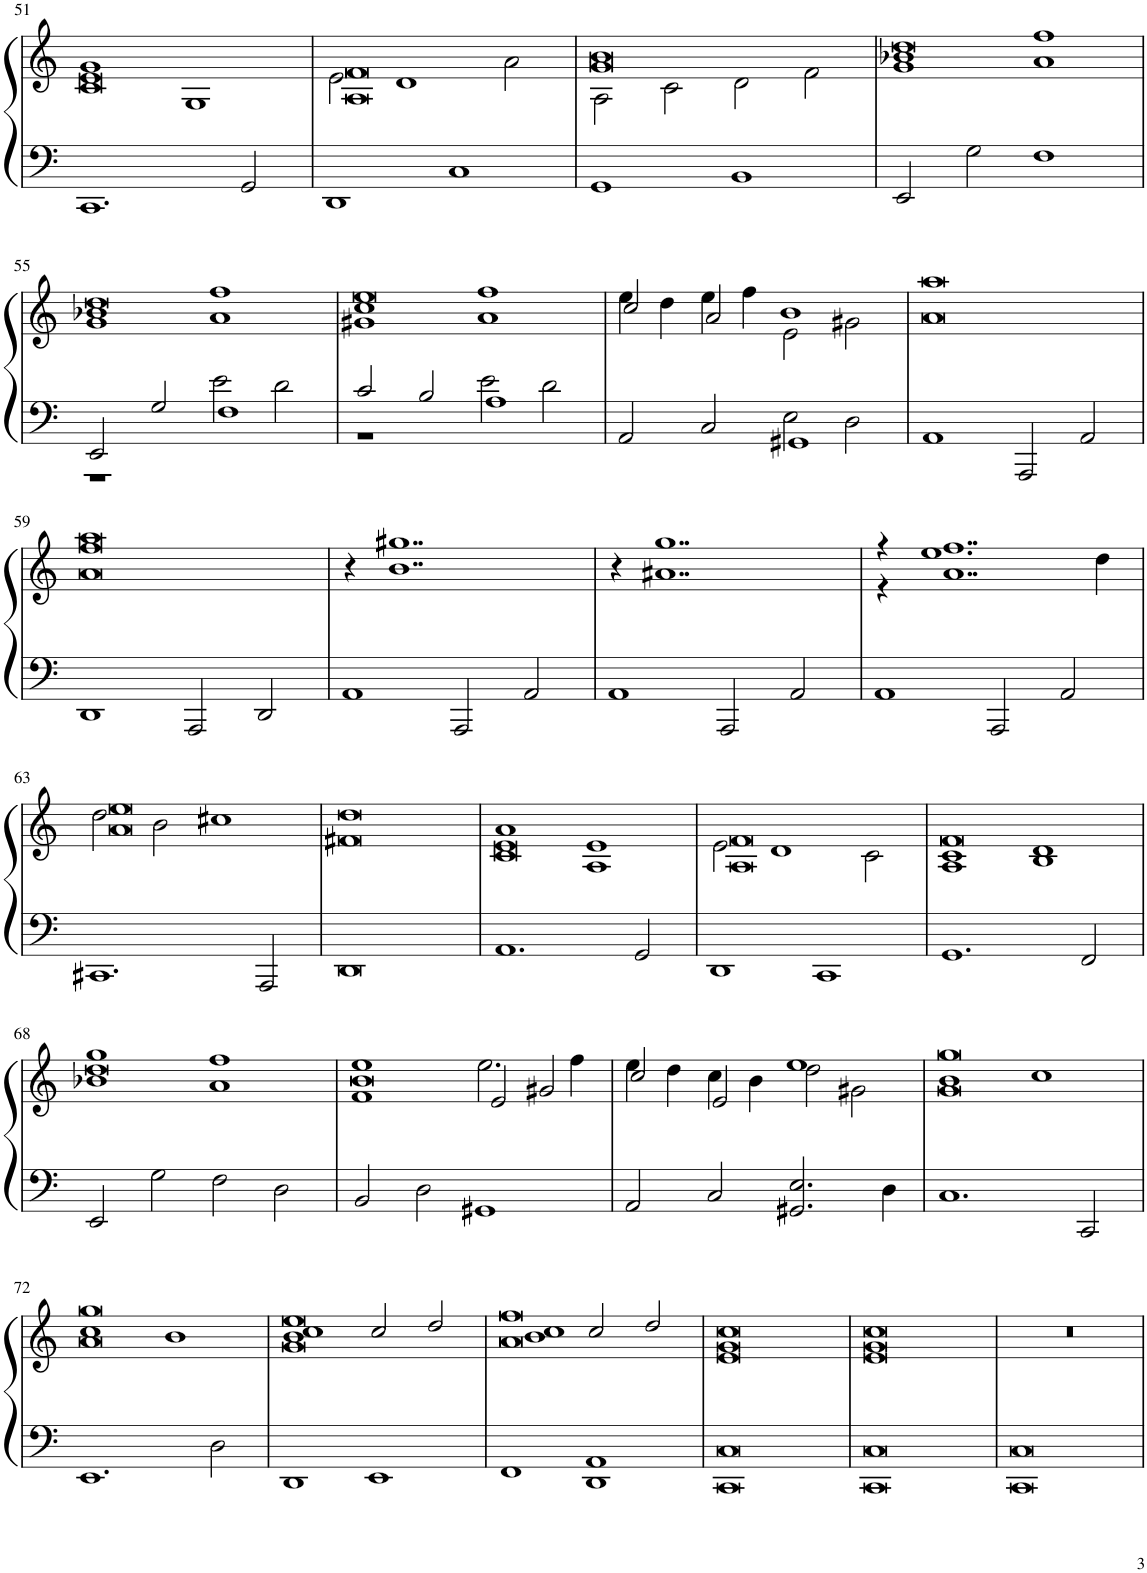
**kern	**kern
*part1	*part1
*staff2	*staff1
*I"Pipe Organ	*
*I'Org.	*
!!LO:PB:g=z
*clefF4	*clefG2
*k[]	*k[]
*M2/1	*M2/1
=51	=51
*	*^
1.CC	0c 0e	1g
.	.	1G
2GG/	.	.
=52	=52	=52
1DD	0A 0f	2e\
.	.	1d
1C	.	.
.	.	2a\
=53	=53	=53
1GG	0g 0b	2A\
.	.	2c\
1BB	.	2d\
.	.	2f\
=54	=54	=54
2EE/	0dd	1g 1b-X
2G\	.	.
1F	.	1a 1ff
!!LO:LB:g=z	!!
=55	=55	=55
*^	*	*
2EE/	1r	0dd	1g 1b-X
2G/	.	.	.
1F	2e\	.	1a 1ff
.	2d\	.	.
=56	=56	=56	=56
2c/	1r	0ee	1g#X 1cc
2B/	.	.	.
1A	2e\	.	1a 1ff
.	2d\	.	.
=57	=57	=57	=57
2AA/	1ryy	2cc/	4ee\
.	.	.	4dd\
2C/	.	2a/	4ee\
.	.	.	4ff\
1GG#X	2E\	1b	2e\
.	2D\	.	2g#X\
*v	*v	*	*
*	*v	*v
=58	=58
1AA	0a 0aa
2AAA/	.
2AA/	.
!!LO:LB:g=z
=59	=59
1DD	0a 0ff 0aa
2AAA/	.
2DD/	.
=60	=60
1AA	4r
.	1..b 1..gg#X
2AAA/	.
2AA/	.
=61	=61
1AA	4r
.	1..a#X 1..gg
2AAA/	.
2AA/	.
=62	=62
*	*^
1AA	4r	4r
.	1..a 1..ff	1.ee
2AAA/	.	.
2AA/	.	.
.	.	4dd\
!!LO:LB:g=z	!!
=63	=63	=63
1.CC#X	0a 0ee	2dd\
.	.	2b\
.	.	1cc#X
2AAA/	.	.
*	*v	*v
=64	=64
0DD	0f#X 0dd
=65	=65
*	*^
1.AA	0c 0e	1a
.	.	1A 1e
2GG/	.	.
=66	=66	=66
1DD	0A 0f	2e\
.	.	1d
1CC	.	.
.	.	2c\
=67	=67	=67
1.GG	0f	1A 1c
.	.	1B 1d
2FF/	.	.
!!LO:LB:g=z	!!
=68	=68	=68
2EE/	0dd	1b-X 1gg
2G\	.	.
2F\	.	1a 1ff
2D\	.	.
=69	=69	=69
*	*	*^
2BB/	0b	1f 1ee	1ryy
2D\	.	.	.
1GG#X	.	2.ee\	2e/
.	.	.	2g#X/
.	.	4ff\	.
*	*	*v	*v
=70	=70	=70
2AA/	2cc/	4ee\
.	.	4dd\
2C/	2e/	4cc\
.	.	4b\
2.GG#X/ 2.E/	1ee	2dd\
.	.	2g#X\
4D\	.	.
=71	=71	=71
1.C	1b	0g 0gg
.	1cc	.
2CC/	.	.
!!LO:LB:g=z	!!
=72	=72	=72
1.EE	1cc	0a 0gg
.	1b	.
2D\	.	.
=73	=73	=73
1DD	1b 1cc	0g 0ee
1EE	2cc/	.
.	2dd/	.
=74	=74	=74
1FF	1b 1cc	0a 0ff
1DD 1AA	2cc/	.
.	2dd/	.
*	*v	*v
=75	=75
0CC 0C	0e 0g 0cc
=76	=76
0CC 0C	0e 0g 0cc
=77	=77
0CC 0C	0r
=	=
*-	*-
